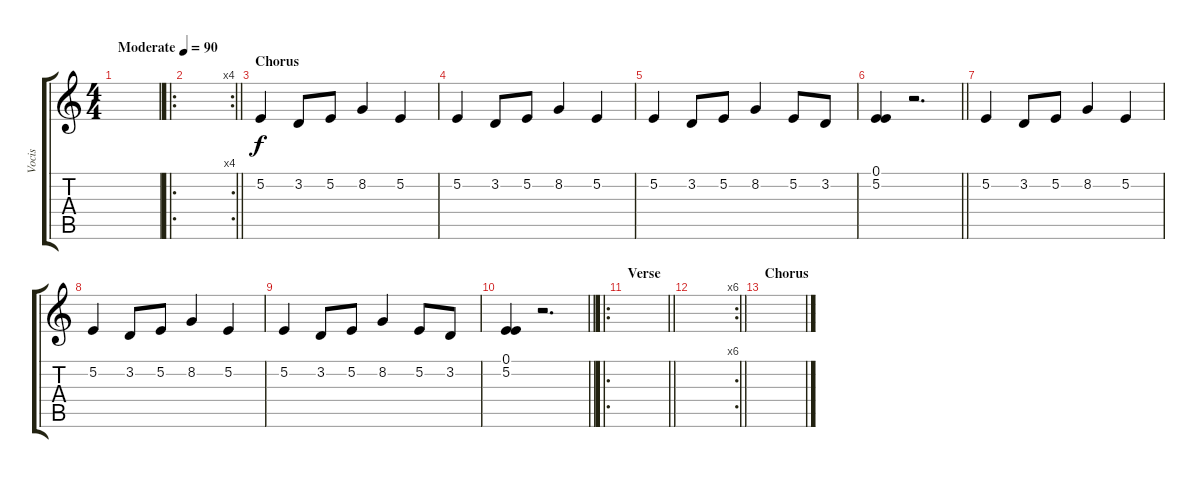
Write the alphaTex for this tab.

\track ("Vocis" "Vocis") {instrument pad4choir}
\staff {score tabs}
\tuning (E4 B3 G3 D3 A2 E2) {hide}
\ts (4 4)
\tempo (90 "Moderate")
\clef g2
\ks c
|
\ro
\rc 4
\barLineRight lightlight
|
\section ("" "Chorus")
5.2.4 3.2.8 5.2.8 8.2.4 5.2.4 |
5.2.4 3.2.8 5.2.8 8.2.4 5.2.4 |
5.2.4 3.2.8 5.2.8 8.2.4 5.2.8 3.2.8 |
\barLineRight lightlight
(0.1 5.2).4 r.2{d} |
5.2.4 3.2.8 5.2.8 8.2.4 5.2.4 |
5.2.4 3.2.8 5.2.8 8.2.4 5.2.4 |
5.2.4 3.2.8 5.2.8 8.2.4 5.2.8 3.2.8 |
\barLineRight lightlight
(0.1 5.2).4 r.2{d} |
\ro
\section ("" "Verse")
\barLineRight lightlight
|
\rc 6
\barLineRight lightlight
|
\section ("" "Chorus")
